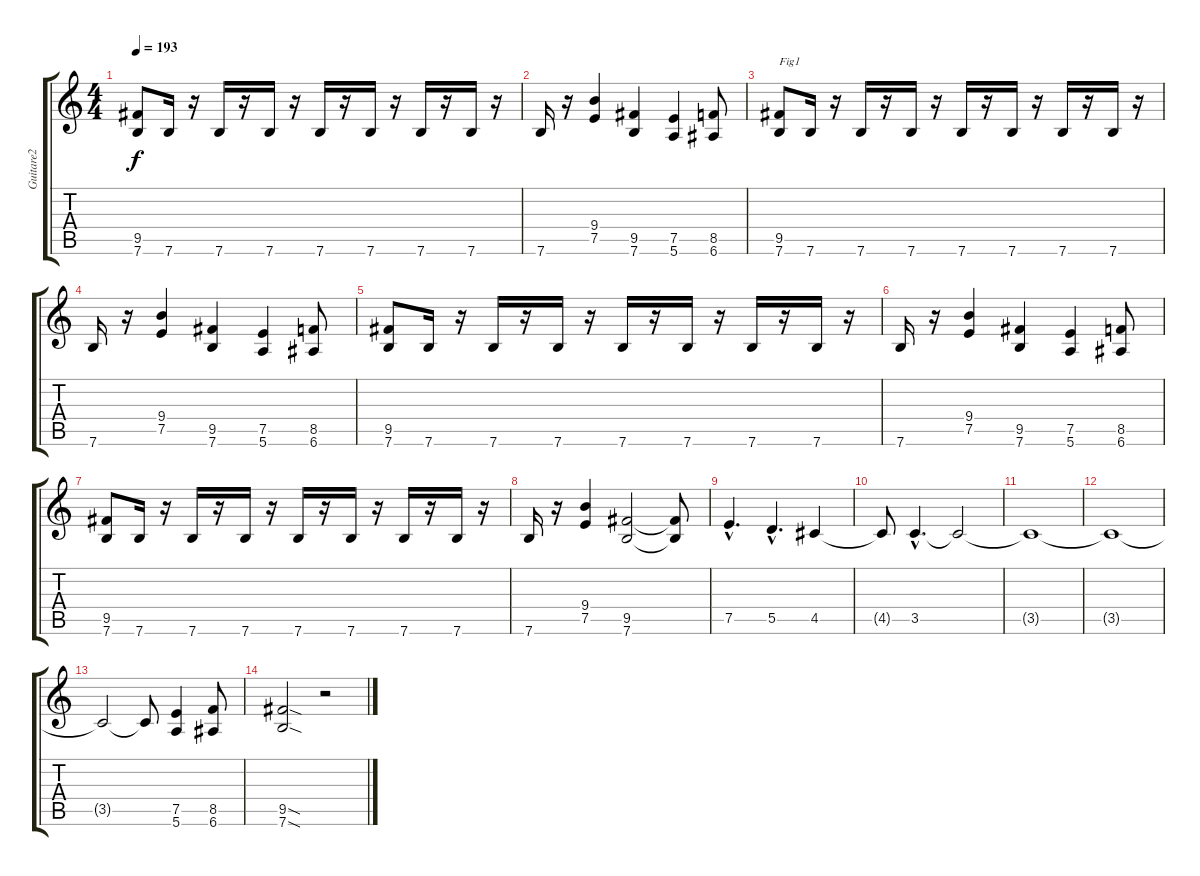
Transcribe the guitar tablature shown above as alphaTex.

\track ("Guitare2" "Guitare2") {instrument distortionguitar}
\staff {score tabs}
\tuning (E4 B3 G3 D3 A2 E2) {hide}
\ts (4 4)
\tempo 193
\clef g2
\ks c
(9.5 7.6).8{dy f} 7.6.16 r.16 7.6.16 r.16 7.6.16 r.16 7.6.16 r.16 7.6.16 r.16 7.6.16 r.16 7.6.16 r.16 |
7.6.16 r.16 (9.4 7.5).4 (9.5 7.6).4 (7.5 5.6).4 (8.5 6.6).8 |
(9.5 7.6).8{txt "Fig1"} 7.6.16 r.16 7.6.16 r.16 7.6.16 r.16 7.6.16 r.16 7.6.16 r.16 7.6.16 r.16 7.6.16 r.16 |
7.6.16 r.16 (9.4 7.5).4 (9.5 7.6).4 (7.5 5.6).4 (8.5 6.6).8 |
(9.5 7.6).8 7.6.16 r.16 7.6.16 r.16 7.6.16 r.16 7.6.16 r.16 7.6.16 r.16 7.6.16 r.16 7.6.16 r.16 |
7.6.16 r.16 (9.4 7.5).4 (9.5 7.6).4 (7.5 5.6).4 (8.5 6.6).8 |
(9.5 7.6).8 7.6.16 r.16 7.6.16 r.16 7.6.16 r.16 7.6.16 r.16 7.6.16 r.16 7.6.16 r.16 7.6.16 r.16 |
7.6.16 r.16 (9.4 7.5).4 (9.5 7.6).2 (9.5{t} 7.6{t}).8 |
7.5{hac}.4{d} 5.5{hac}.4{d} 4.5.4 |
4.5{t}.8 3.5{hac}.4{d} 3.5{t}.2 |
3.5{t}.1 |
3.5{t}.1 |
3.5{t}.2 3.5{t}.8 (7.5 5.6).4 (8.5 6.6).8 |
(9.5{sod} 7.6{sod}).2 r.2
